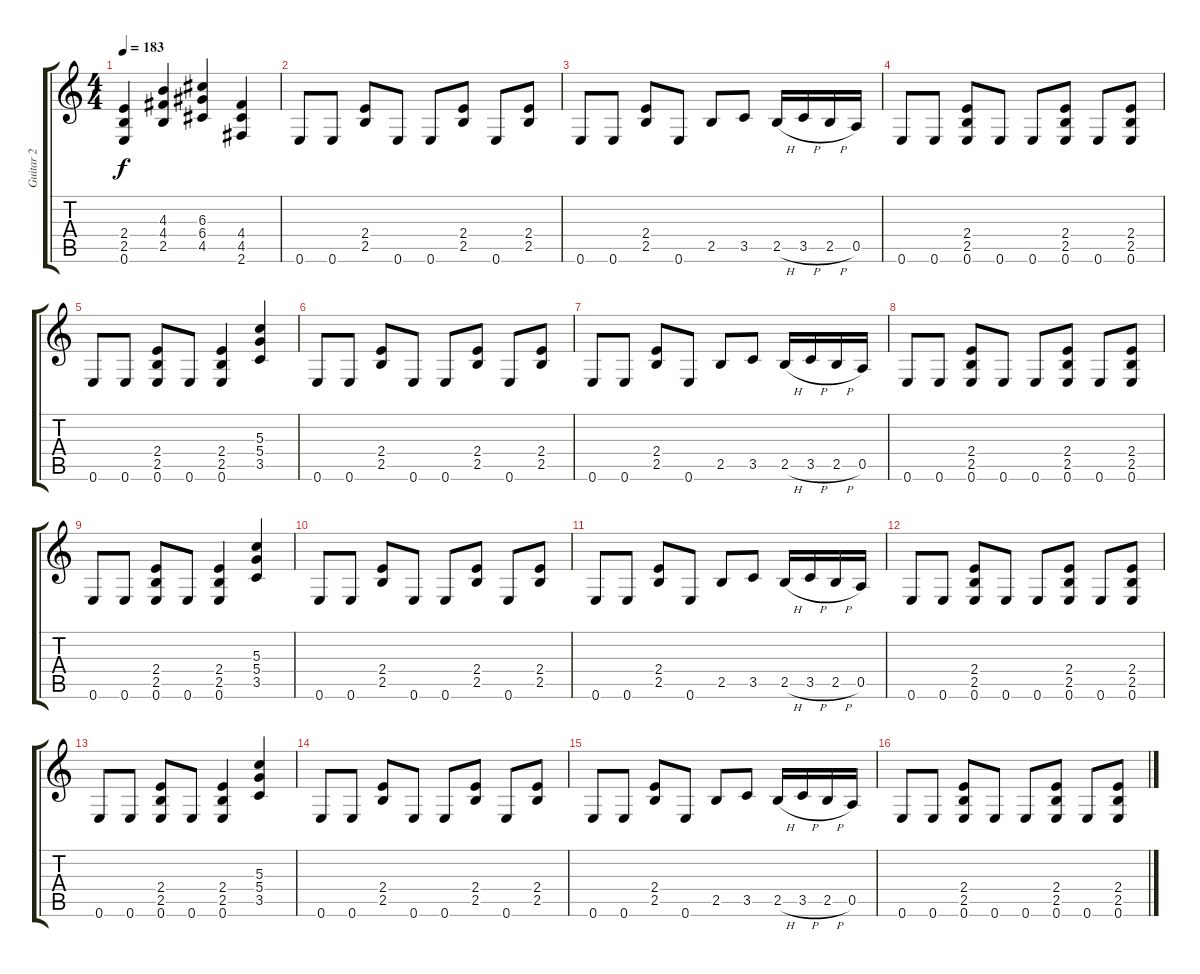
\track ("Guitar 2" "Guitar 2") {instrument overdrivenguitar}
\staff {score tabs}
\tuning (E4 B3 G3 D3 A2 E2) {hide}
\ts (4 4)
\tempo 183
\clef g2
\ks c
(2.4{t} 2.5{t} 0.6{t}).4{dy f} (4.3 4.4 2.5).4 (6.3 6.4 4.5).4 (4.4 4.5 2.6).4 |
0.6.8 0.6.8 (2.4 2.5).8 0.6.8 0.6.8 (2.4 2.5).8 0.6.8 (2.4 2.5).8 |
0.6.8 0.6.8 (2.4 2.5).8 0.6.8 2.5.8 3.5.8 2.5{h}.16 3.5{h}.16 2.5{h}.16 0.5.16 |
0.6.8 0.6.8 (2.4 2.5 0.6).8 0.6.8 0.6.8 (2.4 2.5 0.6).8 0.6.8 (2.4 2.5 0.6).8 |
0.6.8 0.6.8 (2.4 2.5 0.6).8 0.6.8 (2.4 2.5 0.6).4 (5.3 5.4 3.5).4 |
0.6.8 0.6.8 (2.4 2.5).8 0.6.8 0.6.8 (2.4 2.5).8 0.6.8 (2.4 2.5).8 |
0.6.8 0.6.8 (2.4 2.5).8 0.6.8 2.5.8 3.5.8 2.5{h}.16 3.5{h}.16 2.5{h}.16 0.5.16 |
0.6.8 0.6.8 (2.4 2.5 0.6).8 0.6.8 0.6.8 (2.4 2.5 0.6).8 0.6.8 (2.4 2.5 0.6).8 |
0.6.8 0.6.8 (2.4 2.5 0.6).8 0.6.8 (2.4 2.5 0.6).4 (5.3 5.4 3.5).4 |
0.6.8 0.6.8 (2.4 2.5).8 0.6.8 0.6.8 (2.4 2.5).8 0.6.8 (2.4 2.5).8 |
0.6.8 0.6.8 (2.4 2.5).8 0.6.8 2.5.8 3.5.8 2.5{h}.16 3.5{h}.16 2.5{h}.16 0.5.16 |
0.6.8 0.6.8 (2.4 2.5 0.6).8 0.6.8 0.6.8 (2.4 2.5 0.6).8 0.6.8 (2.4 2.5 0.6).8 |
0.6.8 0.6.8 (2.4 2.5 0.6).8 0.6.8 (2.4 2.5 0.6).4 (5.3 5.4 3.5).4 |
0.6.8 0.6.8 (2.4 2.5).8 0.6.8 0.6.8 (2.4 2.5).8 0.6.8 (2.4 2.5).8 |
0.6.8 0.6.8 (2.4 2.5).8 0.6.8 2.5.8 3.5.8 2.5{h}.16 3.5{h}.16 2.5{h}.16 0.5.16 |
0.6.8 0.6.8 (2.4 2.5 0.6).8 0.6.8 0.6.8 (2.4 2.5 0.6).8 0.6.8 (2.4 2.5 0.6).8
